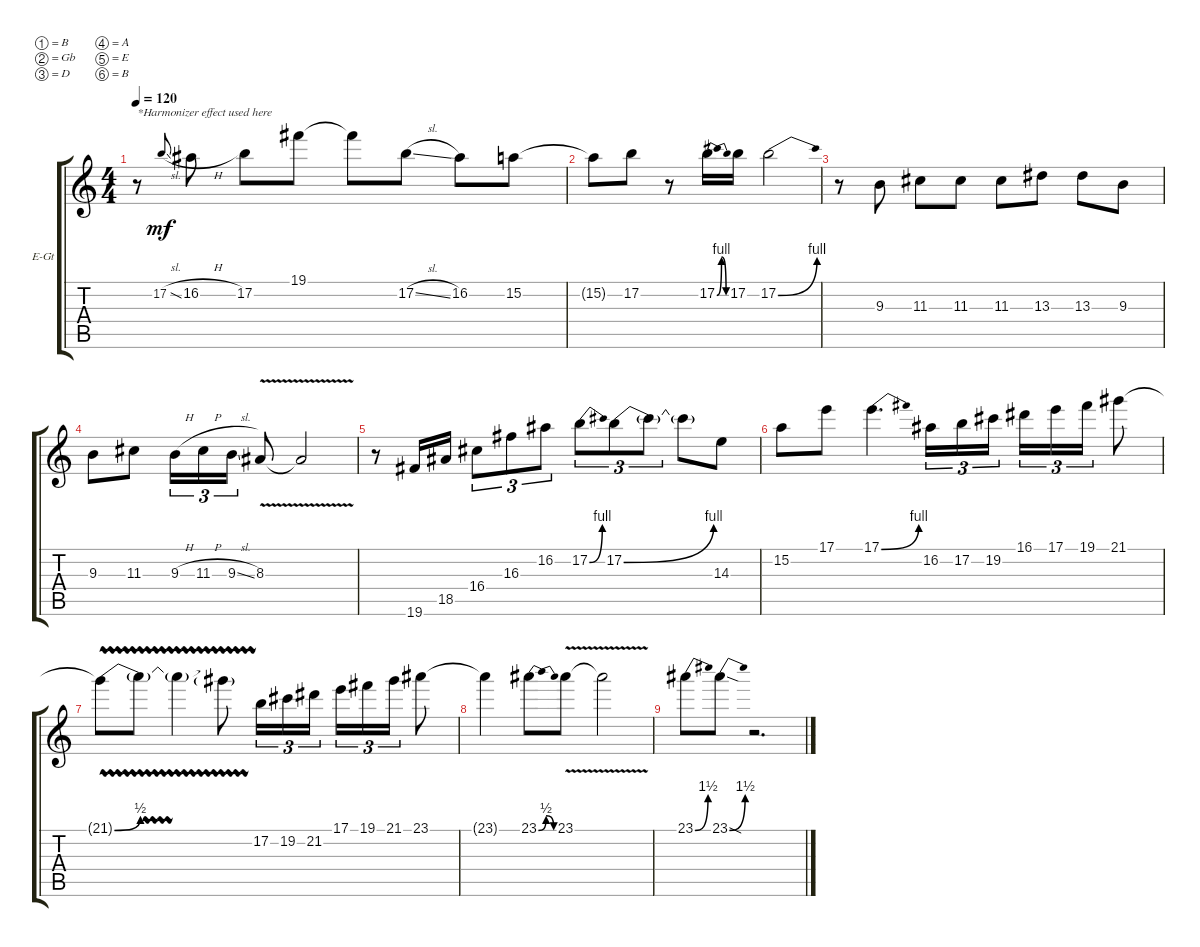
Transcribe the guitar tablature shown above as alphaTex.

\bracketExtendMode groupsimilarinstruments
\firstSystemTrackNameOrientation horizontal
\otherSystemsTrackNameOrientation horizontal
\track ("Lead Guitar 2" "E-Gt") {instrument overdrivenguitar}
\staff {score tabs}
\tuning (B3 Gb3 D3 A2 E2 B1)
\ts (4 4)
\tempo 120
\clef g2
\scale
0.333333
\ks c
r.8{txt "*Harmonizer effect used here" dy mf} 17.2{sl}.8{gr onbeat} 16.2{h}.8 17.2.8 19.1.8 19.1{t}.8 17.2{sl}.8 16.2.8 15.2.8 |
\scale
0.333333 15.2{t}.8 17.2.8 r.8 17.2{be (bendrelease 0 0 10.2 4 20.4 4 30 0)}.16 17.2.16 17.2{be (bend 0 0 7.8 4)}.2 |
\scale
0.333333 r.8 9.3.8 11.3.8 11.3.8 11.3.8 13.3.8 13.3.8 9.3.8 |
\scale
0.333333 9.3.8 11.3.8 9.3{h}.16{tu (3 2)} 11.3{h}.16{tu (3 2)} 9.3{sl}.16{tu (3 2)} 8.3{v}.8 8.3{t}.2 |
\scale
0.333333 r.8 19.6.16 18.5.16 16.4.8{tu (3 2)} 16.3.8{tu (3 2)} 16.2.8{tu (3 2)} 17.2{be (bend 0 0 15 4)}.8{tu (3 2)} 17.2{be (bend 0 0 15 4)}.8{tu (3 2)} 17.2{t}.8{tu (3 2)} 17.2{t}.8 14.3.8 |
\scale
0.333333 15.2.8 17.1.8 17.1{be (bend 0 0 15 4)}.4{d} 16.2.16{tu (3 2)} 17.2.16{tu (3 2)} 19.2.16{tu (3 2)} 16.1.16{tu (3 2)} 17.1.16{tu (3 2)} 19.1.16{tu (3 2)} 21.1.8 |
\scale
0.333333 21.1{be (bend 0 0 14.399999999999999 2) vw t}.8 21.1{vw t}.8 21.1{vw t}.4 21.1{vw t}.8 17.2.16{tu (3 2)} 19.2.16{tu (3 2)} 21.2.16{tu (3 2)} 17.1.16{tu (3 2)} 19.1.16{tu (3 2)} 21.1.16{tu (3 2)} 23.1.8 |
\scale
0.333333 23.1{t}.4 23.1{be (bendrelease 0 0 9.6 2 20.4 2 30 0)}.8 23.1{v}.8 23.1{v t}.2 |
\scale
0.333333 23.1{be (bend 0 0 15 6)}.8 23.1{be (bend 0 0 15 6) sod}.8 r.2{d} |
\scale
0.333333 |
\scale
0.333333 |
\scale
0.333333 |
\scale
0.333333 |
\scale
0.333333 |
\scale
0.333333 |
\scale
0.333333
